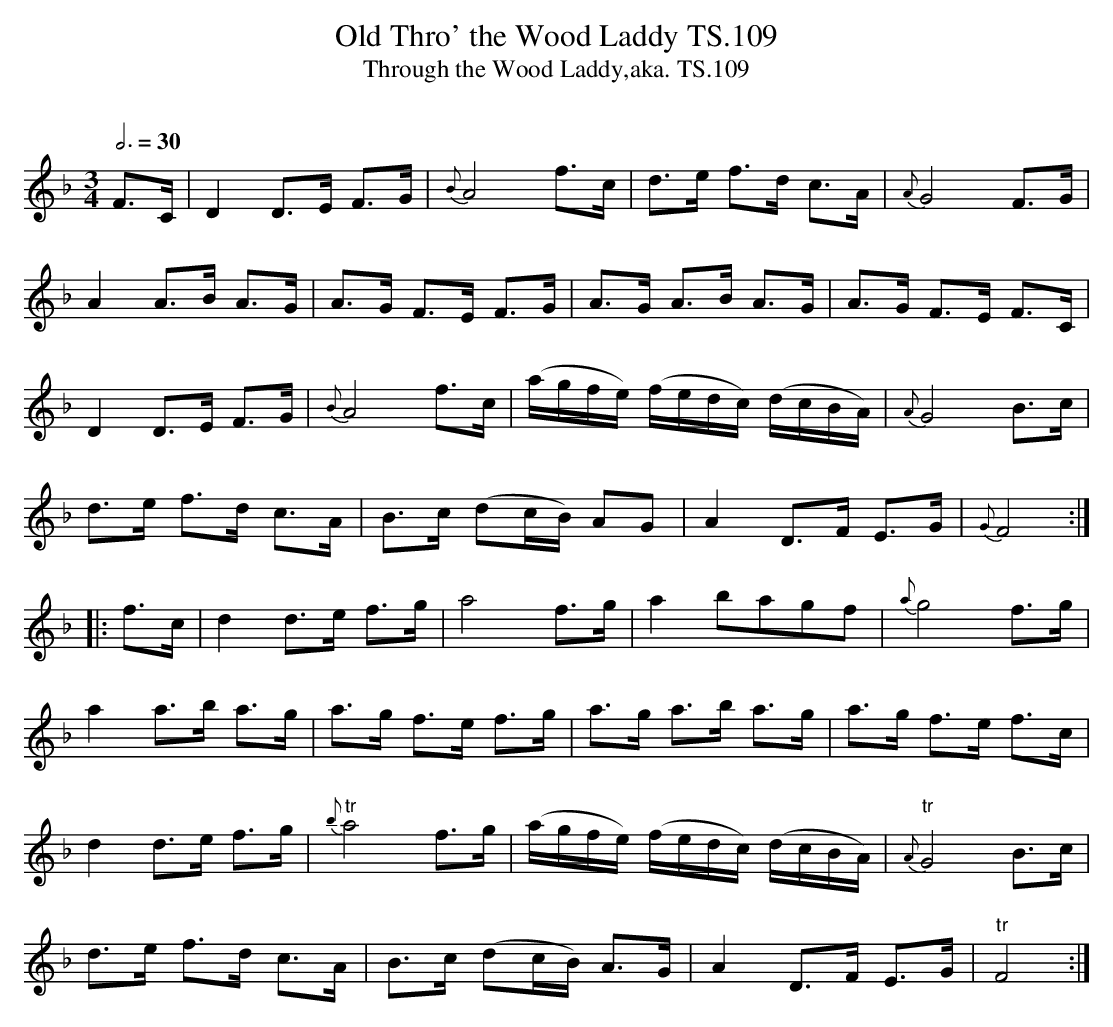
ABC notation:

X:1
T:Old Thro' the Wood Laddy TS.109
T:Through the Wood Laddy,aka. TS.109
M:3/4
L:1/8
Q:3/4=30
O:
K:F
F>C|D2D>E F>G|{B}A4f>c|d>e f>d c>A|{A}G4F>G|
A2A>B A>G|A>G F>E F>G|A>G A>B A>G|A>G F>E F>C|
D2D>E F>G|{B}A4 f>c|(a/g/f/e/) (f/e/d/c/) (d/c/B/A/)|{A}G4B>c|
d>e f>d c>A|B>c (dc/B/) AG|A2 D>F E>G|{G}F4:|
|:f>c| d2d>e f>g|a4f>g|a2 bagf|{a}g4 f>g|
a2 a>b a>g|a>g f>e f>g|a>g a>b a>g|a>g f>e f>c|
d2d>e f>g|{b}"tr"a4 f>g|(a/g/f/e/) (f/e/d/c/) (d/c/B/A/)|{A}"tr"G4 B>c|
d>e f>d c>A|B>c (dc/B/) A>G|A2 D>F E>G|"tr"F4:|
